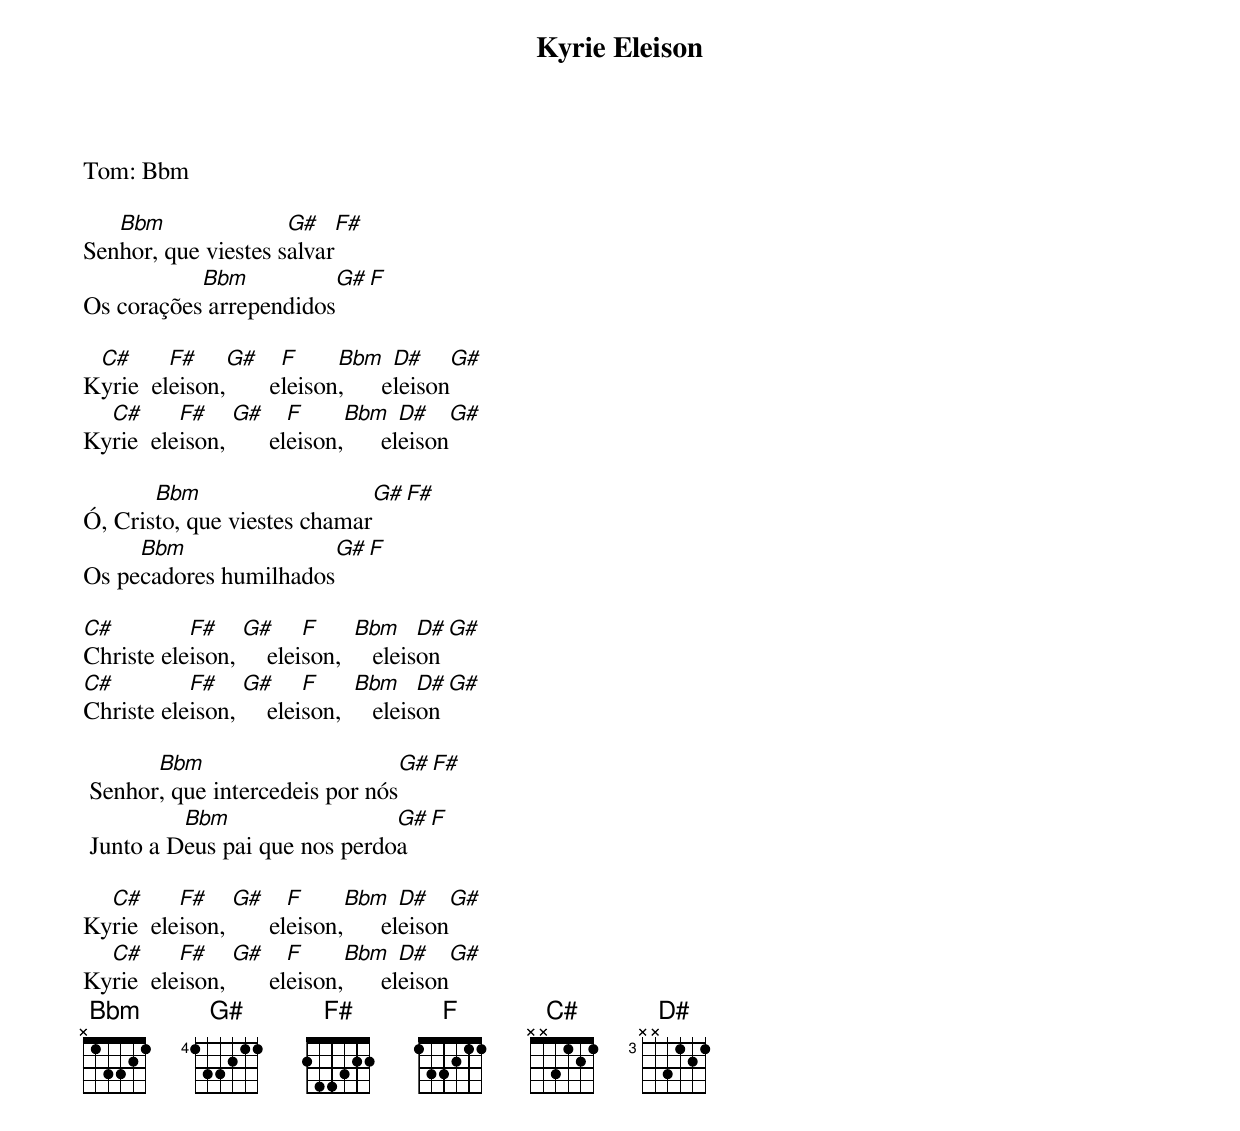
Kyrie Eleison
Tom: Bbm

   Bbm               G#          F#
Senhor, que viestes salvar
           Bbm           G#      F
Os corações arrependidos

 C#      F#    G#      F     Bbm     D#      G#
Kyrie  eleison,       eleison,      eleison
  C#      F#    G#      F     Bbm     D#      G#
Kyrie  eleison,       eleison,      eleison

       Bbm                   G#          F#
Ó, Cristo, que viestes chamar
     Bbm                     G#        F
Os pecadores humilhados

C#         F#    G#      F     Bbm     D#      G#
Christe eleison,     eleison,     eleison
C#         F#    G#      F     Bbm     D#      G#
Christe eleison,     eleison,     eleison

       Bbm                      G#            F#
 Senhor, que intercedeis por nós
          Bbm                  G#              F
 Junto a Deus pai que nos perdoa

  C#      F#    G#      F     Bbm     D#      G#
Kyrie  eleison,       eleison,      eleison
  C#      F#    G#      F     Bbm     D#      G#
Kyrie  eleison,       eleison,      eleison
